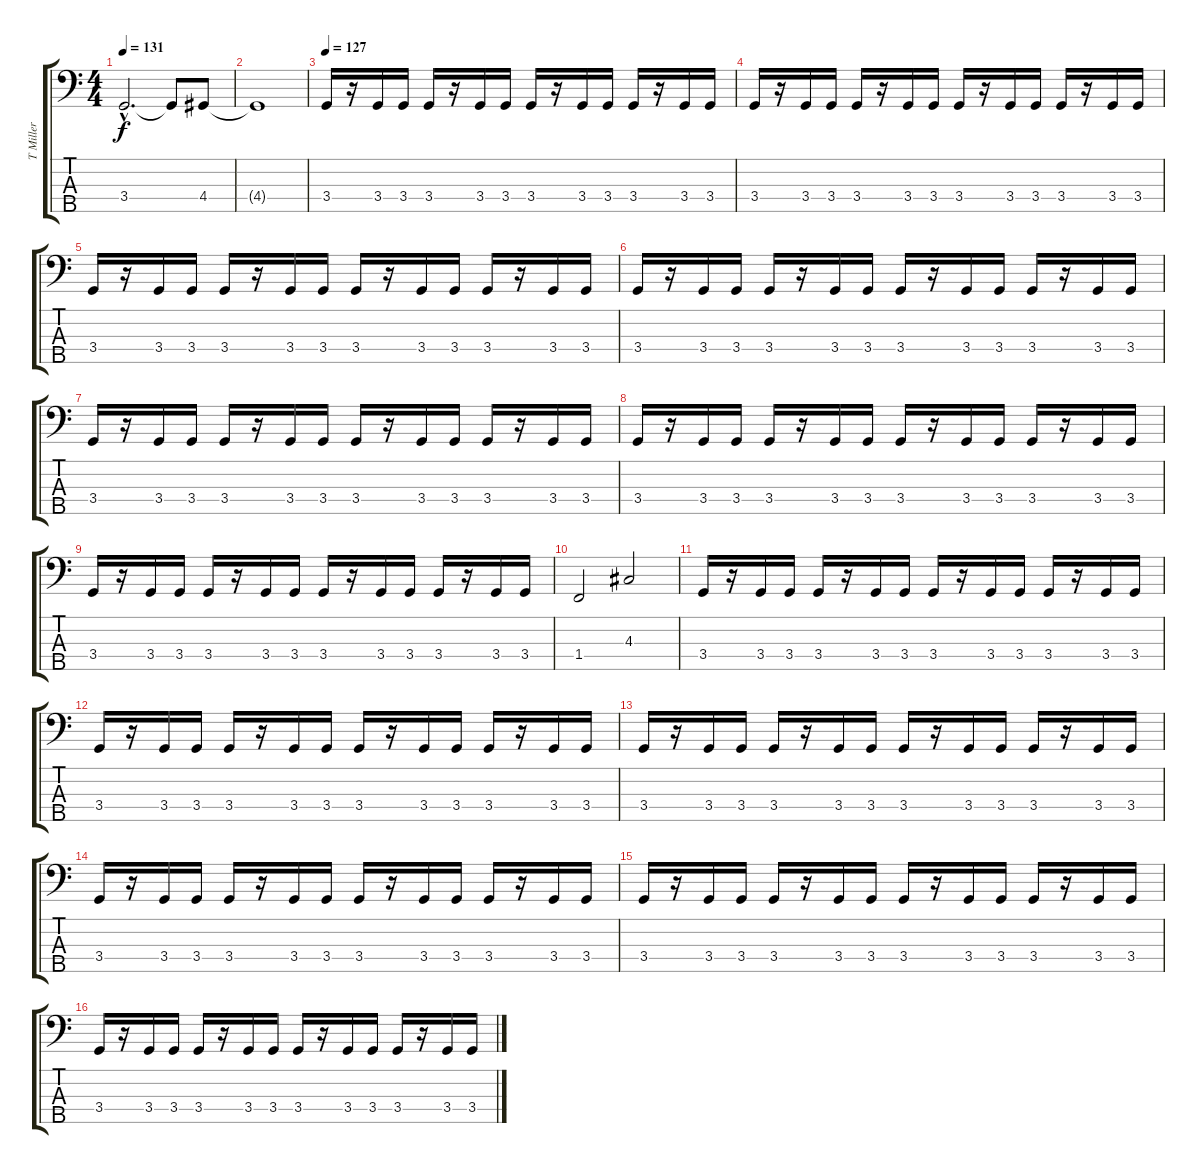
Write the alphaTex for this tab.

\track ("T Miller" "T Miller") {instrument electricbassfinger}
\staff {score tabs}
\tuning (G2 D2 A1 E1 B0) {hide}
\ts (4 4)
\tempo 131
\clef f4
\ks c
3.4{hac t}.2{d dy f} 3.4{t}.8 4.4.8 |
4.4{t}.1 |
\tempo 127
3.4.16 r.16 3.4.16 3.4.16 3.4.16 r.16 3.4.16 3.4.16 3.4.16 r.16 3.4.16 3.4.16 3.4.16 r.16 3.4.16 3.4.16 |
3.4.16 r.16 3.4.16 3.4.16 3.4.16 r.16 3.4.16 3.4.16 3.4.16 r.16 3.4.16 3.4.16 3.4.16 r.16 3.4.16 3.4.16 |
3.4.16 r.16 3.4.16 3.4.16 3.4.16 r.16 3.4.16 3.4.16 3.4.16 r.16 3.4.16 3.4.16 3.4.16 r.16 3.4.16 3.4.16 |
3.4.16 r.16 3.4.16 3.4.16 3.4.16 r.16 3.4.16 3.4.16 3.4.16 r.16 3.4.16 3.4.16 3.4.16 r.16 3.4.16 3.4.16 |
3.4.16 r.16 3.4.16 3.4.16 3.4.16 r.16 3.4.16 3.4.16 3.4.16 r.16 3.4.16 3.4.16 3.4.16 r.16 3.4.16 3.4.16 |
3.4.16 r.16 3.4.16 3.4.16 3.4.16 r.16 3.4.16 3.4.16 3.4.16 r.16 3.4.16 3.4.16 3.4.16 r.16 3.4.16 3.4.16 |
3.4.16 r.16 3.4.16 3.4.16 3.4.16 r.16 3.4.16 3.4.16 3.4.16 r.16 3.4.16 3.4.16 3.4.16 r.16 3.4.16 3.4.16 |
1.4.2 4.3.2 |
3.4.16 r.16 3.4.16 3.4.16 3.4.16 r.16 3.4.16 3.4.16 3.4.16 r.16 3.4.16 3.4.16 3.4.16 r.16 3.4.16 3.4.16 |
3.4.16 r.16 3.4.16 3.4.16 3.4.16 r.16 3.4.16 3.4.16 3.4.16 r.16 3.4.16 3.4.16 3.4.16 r.16 3.4.16 3.4.16 |
3.4.16 r.16 3.4.16 3.4.16 3.4.16 r.16 3.4.16 3.4.16 3.4.16 r.16 3.4.16 3.4.16 3.4.16 r.16 3.4.16 3.4.16 |
3.4.16 r.16 3.4.16 3.4.16 3.4.16 r.16 3.4.16 3.4.16 3.4.16 r.16 3.4.16 3.4.16 3.4.16 r.16 3.4.16 3.4.16 |
3.4.16 r.16 3.4.16 3.4.16 3.4.16 r.16 3.4.16 3.4.16 3.4.16 r.16 3.4.16 3.4.16 3.4.16 r.16 3.4.16 3.4.16 |
3.4.16 r.16 3.4.16 3.4.16 3.4.16 r.16 3.4.16 3.4.16 3.4.16 r.16 3.4.16 3.4.16 3.4.16 r.16 3.4.16 3.4.16
